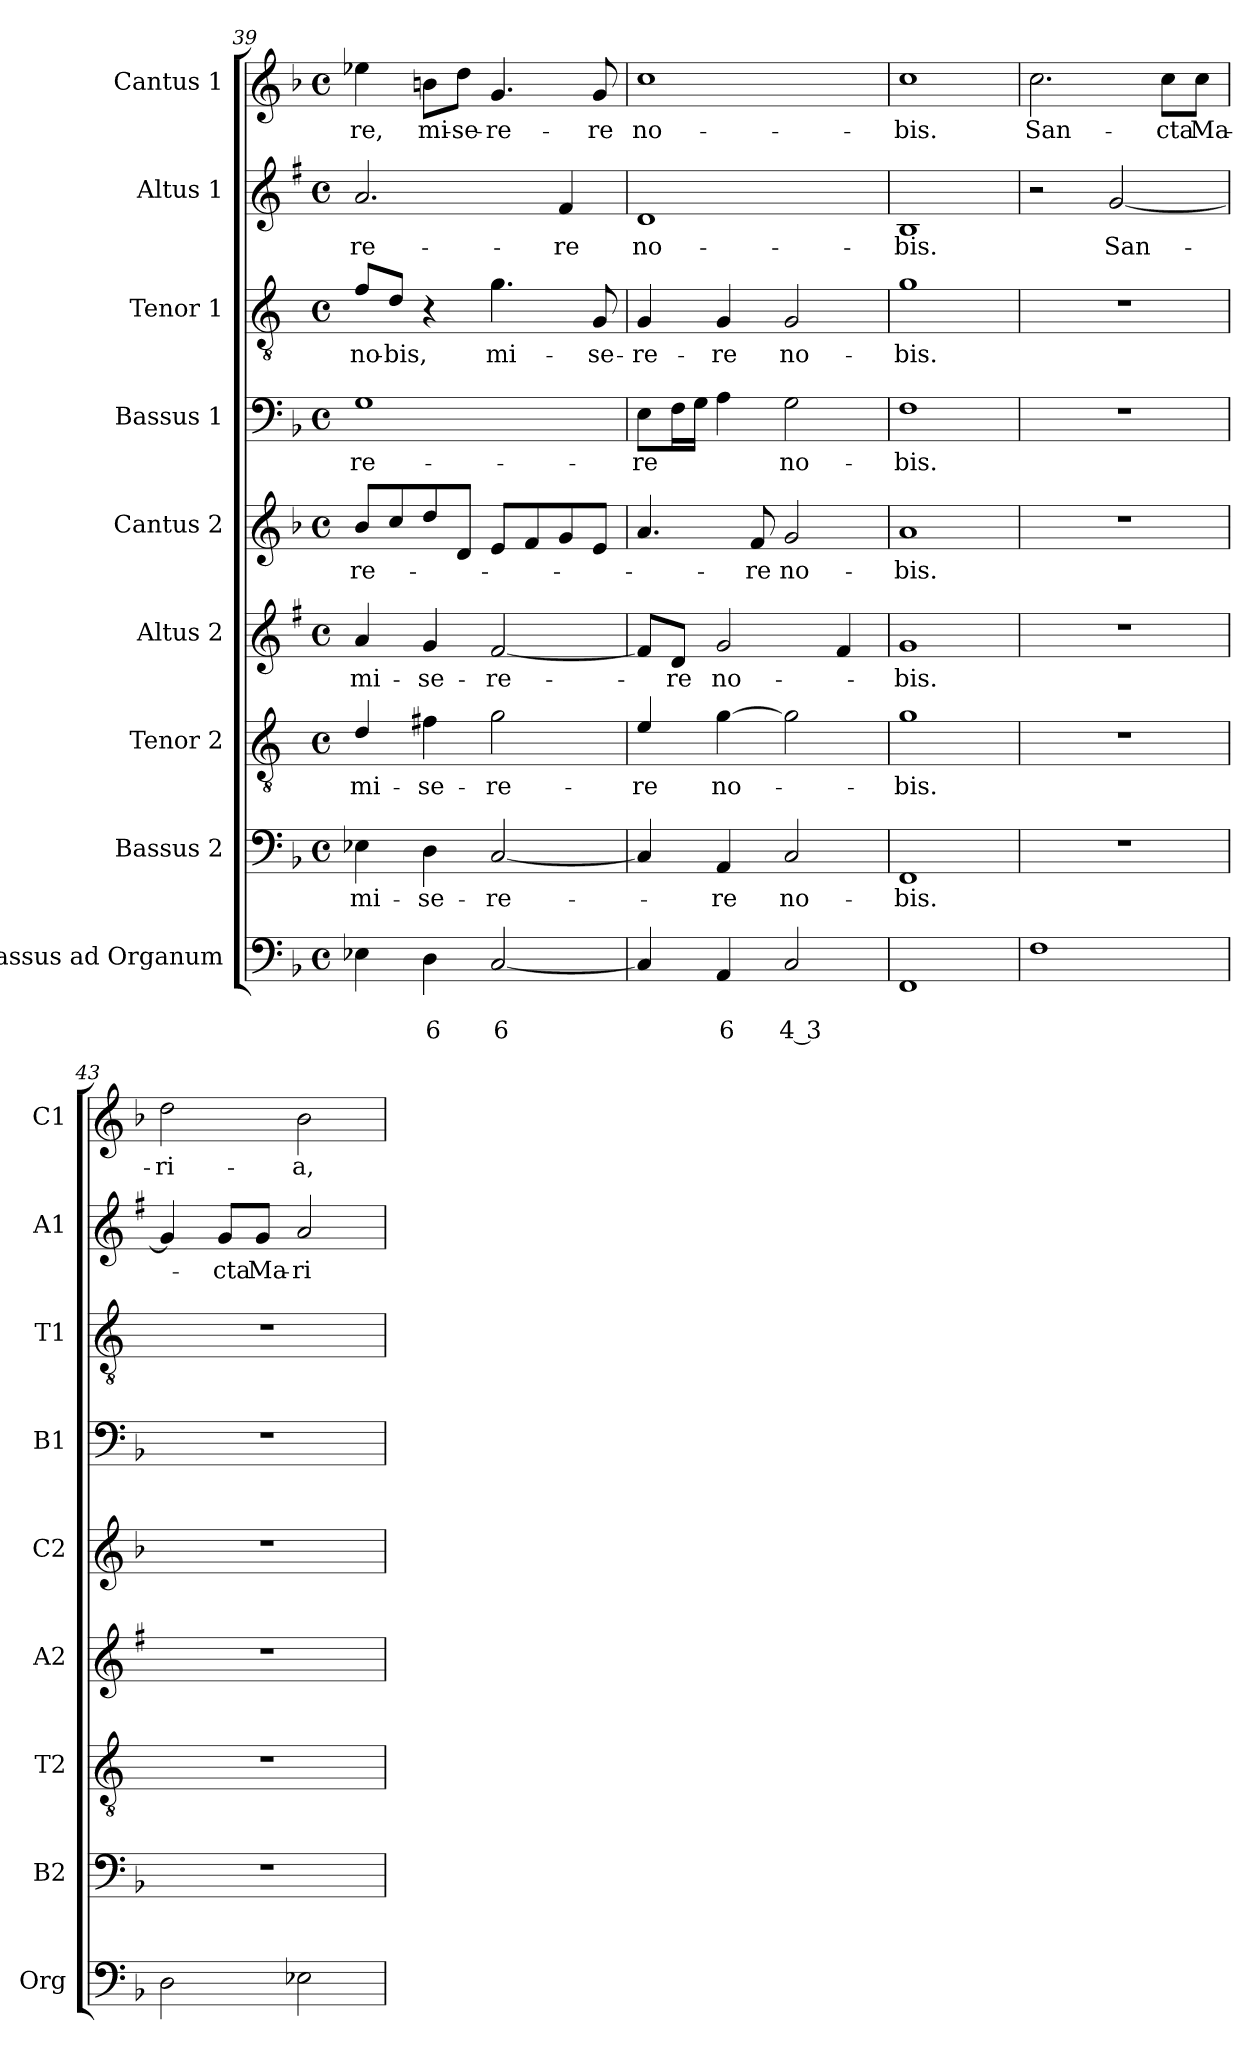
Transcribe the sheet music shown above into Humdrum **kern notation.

**kern	**text	**text	**kern	**text	**kern	**text	**kern	**text	**kern	**text	**kern	**text	**kern	**text	**kern	**text	**kern	**text
*part9	*part9	*part9	*part8	*part8	*part7	*part7	*part6	*part6	*part5	*part5	*part4	*part4	*part3	*part3	*part2	*part2	*part1	*part1
*staff9	*staff9	*staff9	*staff8	*staff8	*staff7	*staff7	*staff6	*staff6	*staff5	*staff5	*staff4	*staff4	*staff3	*staff3	*staff2	*staff2	*staff1	*staff1
*I"Bassus ad Organum	*	*	*I"Bassus 2	*	*I"Tenor 2	*	*I"Altus 2	*	*I"Cantus 2	*	*I"Bassus 1	*	*I"Tenor 1	*	*I"Altus 1	*	*I"Cantus 1	*
*I'Org	*	*	*I'B2	*	*I'T2	*	*I'A2	*	*I'C2	*	*I'B1	*	*I'T1	*	*I'A1	*	*I'C1	*
*clefF4	*	*	*clefF4	*	*clefGv2	*	*clefG2	*	*clefG2	*	*clefF4	*	*clefGv2	*	*clefG2	*	*clefG2	*
*	*	*	*	*	*ITrd4c7	*	*ITrd1c2	*	*	*	*	*	*ITrd4c7	*	*ITrd1c2	*	*	*
*k[b-]	*	*	*k[b-]	*	*k[b-]	*	*k[b-]	*	*k[b-]	*	*k[b-]	*	*k[b-]	*	*k[b-]	*	*k[b-]	*
*F:	*	*	*F:	*	*F:	*	*F:	*	*F:	*	*F:	*	*F:	*	*F:	*	*F:	*
*M4/4	*	*	*M4/4	*	*M4/4	*	*M4/4	*	*M4/4	*	*M4/4	*	*M4/4	*	*M4/4	*	*M4/4	*
*met(c)	*	*	*met(c)	*	*met(c)	*	*met(c)	*	*met(c)	*	*met(c)	*	*met(c)	*	*met(c)	*	*met(c)	*
=39	=39	=39	=39	=39	=39	=39	=39	=39	=39	=39	=39	=39	=39	=39	=39	=39	=39	=39
!	!	!	!	!LO:LY:b	!	!LO:LY:b	!	!LO:LY:b	!	!LO:LY:b	!	!LO:LY:b	!	!LO:LY:b	!	!LO:LY:b	!	!LO:LY:b
4E-X\	.	.	4E-X\	mi-	4G/	mi-	4g/	mi-	8b-/L	-re-	1G	-re-	8B-/L	no-	2.g/	-re-	4ee-X\	-re,
!	!	!	!	!	!	!	!	!	!	!	!	!	!	!LO:LY:b	!	!	!	!
.	.	.	.	.	.	.	.	.	8cc/	.	.	.	8G/J	-bis,	.	.	.	.
!	!	!LO:LY:b	!	!LO:LY:b	!	!LO:LY:b	!	!LO:LY:b	!	!	!	!	!	!	!	!	!	!LO:LY:b
4D\	.	6	4D\	-se-	4Bn\	-se-	4f/	-se-	8dd/	.	.	.	4r	.	.	.	8bn\L	mi-
!	!	!	!	!	!	!	!	!	!	!	!	!	!	!	!	!	!	!LO:LY:b
.	.	.	.	.	.	.	.	.	8d/J	.	.	.	.	.	.	.	8dd\J	-se-
!	!	!LO:LY:b	!	!LO:LY:b	!	!LO:LY:b	!	!LO:LY:b	!	!	!	!	!	!LO:LY:b	!	!	!	!LO:LY:b
[2C/	.	6	[2C/	-re-	2c\	-re-	[2e/	-re-	8e/L	.	.	.	4.c\	mi-	.	.	4.g/	-re-
.	.	.	.	.	.	.	.	.	8f/	.	.	.	.	.	.	.	.	.
!	!	!	!	!	!	!	!	!	!	!	!	!	!	!	!	!LO:LY:b	!	!
.	.	.	.	.	.	.	.	.	8g/	.	.	.	.	.	4e/	-re	.	.
!	!	!	!	!	!	!	!	!	!	!	!	!	!	!LO:LY:b	!	!	!	!LO:LY:b
.	.	.	.	.	.	.	.	.	8e/J	.	.	.	8C/	-se-	.	.	8g/	-re
=40	=40	=40	=40	=40	=40	=40	=40	=40	=40	=40	=40	=40	=40	=40	=40	=40	=40	=40
!	!	!	!	!	!	!LO:LY:b	!	!	!	!	!	!LO:LY:b	!	!LO:LY:b	!	!LO:LY:b	!	!LO:LY:b
4C/]	.	.	4C/]	.	4A/	-re	8e/L]	.	4.a/	.	8E\L	-re	4C/	-re-	1c	no-	1cc	no-
!	!	!	!	!	!	!	!	!LO:LY:b	!	!	!	!	!	!	!	!	!	!
.	.	.	.	.	.	.	8c/J	-re	.	.	16F\L	.	.	.	.	.	.	.
.	.	.	.	.	.	.	.	.	.	.	16G\JJ	.	.	.	.	.	.	.
!	!	!LO:LY:b	!	!LO:LY:b	!	!LO:LY:b	!	!LO:LY:b	!	!	!	!	!	!LO:LY:b	!	!	!	!
4AA/	.	6	4AA/	-re	[4c\	no-	2f/	no-	.	.	4A\	.	4C/	-re	.	.	.	.
!	!	!	!	!	!	!	!	!	!	!LO:LY:b	!	!	!	!	!	!	!	!
.	.	.	.	.	.	.	.	.	8f/	-re	.	.	.	.	.	.	.	.
!	!	!LO:LY:b	!	!LO:LY:b	!	!	!	!	!	!LO:LY:b	!	!LO:LY:b	!	!LO:LY:b	!	!	!	!
2C/	.	4 3	2C/	no-	2c\]	.	.	.	2g/	no-	2G\	no-	2C/	no-	.	.	.	.
.	.	.	.	.	.	.	4e/	.	.	.	.	.	.	.	.	.	.	.
=41	=41	=41	=41	=41	=41	=41	=41	=41	=41	=41	=41	=41	=41	=41	=41	=41	=41	=41
!	!	!	!	!LO:LY:b	!	!LO:LY:b	!	!LO:LY:b	!	!LO:LY:b	!	!LO:LY:b	!	!LO:LY:b	!	!LO:LY:b	!	!LO:LY:b
1FF	.	.	1FF	-bis.	1c	-bis.	1f	-bis.	1a	-bis.	1F	-bis.	1c	-bis.	1A	-bis.	1cc	-bis.
=42	=42	=42	=42	=42	=42	=42	=42	=42	=42	=42	=42	=42	=42	=42	=42	=42	=42	=42
!	!	!	!	!	!	!	!	!	!	!	!	!	!	!	!	!	!	!LO:LY:b
1F	.	.	1r	.	1r	.	1r	.	1r	.	1r	.	1r	.	2r	.	2.cc\	San-
!	!	!	!	!	!	!	!	!	!	!	!	!	!	!	!	!LO:LY:b	!	!
.	.	.	.	.	.	.	.	.	.	.	.	.	.	.	[2f/	San-	.	.
!	!	!	!	!	!	!	!	!	!	!	!	!	!	!	!	!	!	!LO:LY:b
.	.	.	.	.	.	.	.	.	.	.	.	.	.	.	.	.	8cc\L	-cta
!	!	!	!	!	!	!	!	!	!	!	!	!	!	!	!	!	!	!LO:LY:b
.	.	.	.	.	.	.	.	.	.	.	.	.	.	.	.	.	8cc\J	Ma-
!!LO:PB:g=z
=43	=43	=43	=43	=43	=43	=43	=43	=43	=43	=43	=43	=43	=43	=43	=43	=43	=43	=43
!	!	!	!	!	!	!	!	!	!	!	!	!	!	!	!	!	!	!LO:LY:b
2D\	.	.	1r	.	1r	.	1r	.	1r	.	1r	.	1r	.	4f/]	.	2dd\	-ri-
!	!	!	!	!	!	!	!	!	!	!	!	!	!	!	!	!LO:LY:b	!	!
.	.	.	.	.	.	.	.	.	.	.	.	.	.	.	8f/L	-cta	.	.
!	!	!	!	!	!	!	!	!	!	!	!	!	!	!	!	!LO:LY:b	!	!
.	.	.	.	.	.	.	.	.	.	.	.	.	.	.	8f/J	Ma-	.	.
!	!	!	!	!	!	!	!	!	!	!	!	!	!	!	!	!LO:LY:b	!	!LO:LY:b
2E-X\	.	.	.	.	.	.	.	.	.	.	.	.	.	.	2g/	-ri-	2b-\	-a,
=	=	=	=	=	=	=	=	=	=	=	=	=	=	=	=	=	=	=
*-	*-	*-	*-	*-	*-	*-	*-	*-	*-	*-	*-	*-	*-	*-	*-	*-	*-	*-
